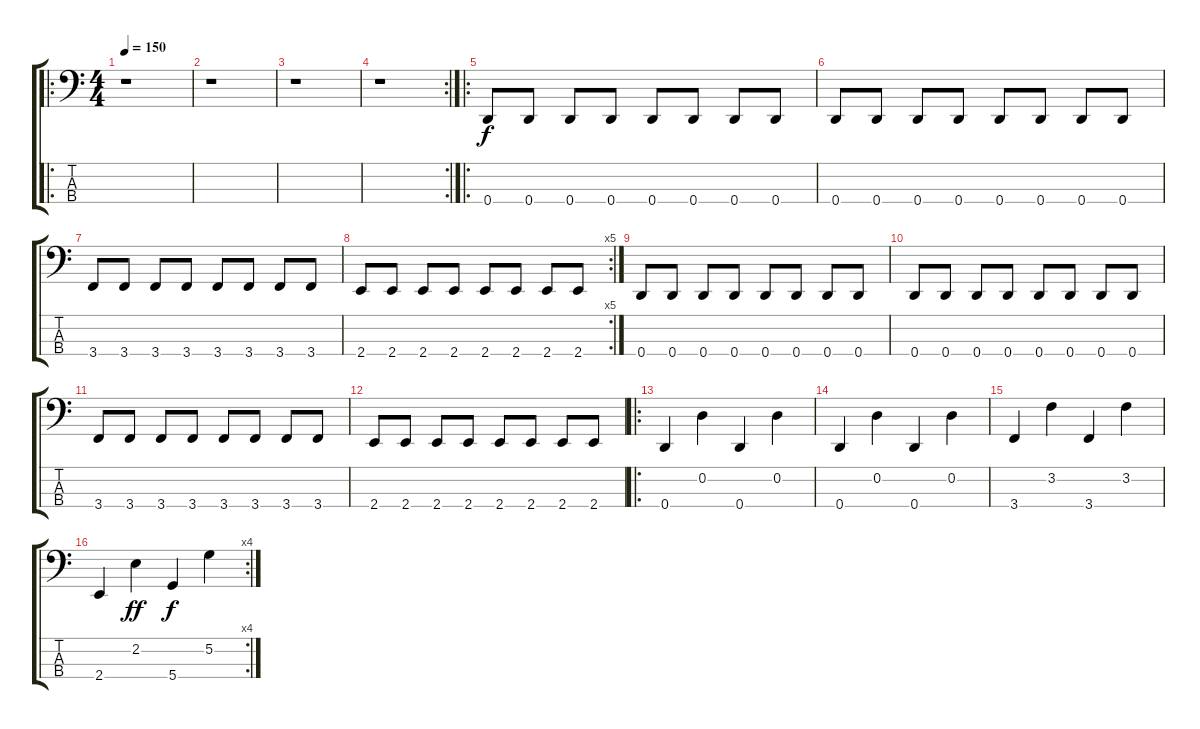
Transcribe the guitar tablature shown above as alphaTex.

\track "" {instrument slapbass1}
\staff {score tabs}
\tuning (G2 D2 A1 D1) {hide}
\ro
\ts (4 4)
\tempo 150
\clef f4
\ks c
r.1{dy f instrument slapbass1} |
r.1 |
r.1 |
\rc 2
r.1 |
\ro
0.4.8 0.4.8 0.4.8 0.4.8 0.4.8 0.4.8 0.4.8 0.4.8 |
0.4.8 0.4.8 0.4.8 0.4.8 0.4.8 0.4.8 0.4.8 0.4.8 |
3.4.8 3.4.8 3.4.8 3.4.8 3.4.8 3.4.8 3.4.8 3.4.8 |
\rc 5
2.4.8 2.4.8 2.4.8 2.4.8 2.4.8 2.4.8 2.4.8 2.4.8 |
0.4.8 0.4.8 0.4.8 0.4.8 0.4.8 0.4.8 0.4.8 0.4.8 |
0.4.8 0.4.8 0.4.8 0.4.8 0.4.8 0.4.8 0.4.8 0.4.8 |
3.4.8 3.4.8 3.4.8 3.4.8 3.4.8 3.4.8 3.4.8 3.4.8 |
2.4.8 2.4.8 2.4.8 2.4.8 2.4.8 2.4.8 2.4.8 2.4.8 |
\ro
0.4.4 0.2.4 0.4.4 0.2.4 |
0.4.4 0.2.4 0.4.4 0.2.4 |
3.4.4 3.2.4 3.4.4 3.2.4 |
\rc 4
2.4.4 2.2.4{dy ff} 5.4.4{dy f} 5.2.4
